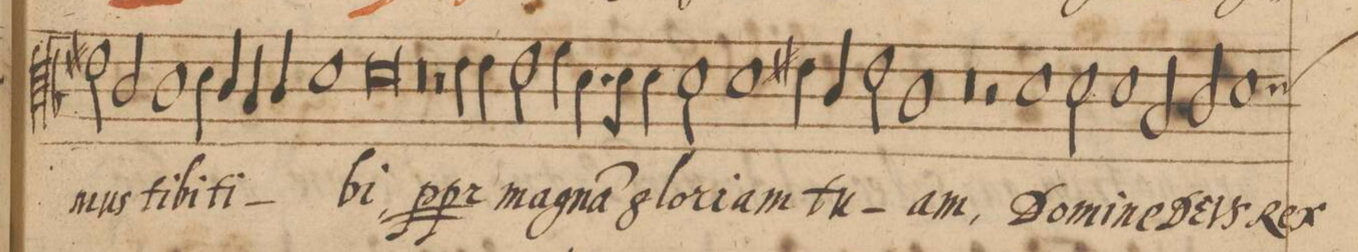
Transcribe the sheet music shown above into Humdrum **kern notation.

**kern	**text
*I"ALTVS	*
*clefC3	*
*k[b-]	*
*met(C|)	*
*M2/1	*
2en\	-mus
2c/	.
=13-	=13-
1c	ti-
4d\	-bi
4c/	ti-
4B-/	.
4c/	.
=14-	=14-
1d	.
0d	-bi,
=15-	=15-
0r	.
=16-	=16-
2r	.
4e\	p(ro)p-
4e\	-(te)r
=17-	=17-
2e\	ma-
4f\	.
4.d\	.
8d\	-gna(m)
4d\	glo-
2d\	-ri-
=18-	=18-
1d	-am
4en\	tu-
4c/	.
2e\	.
=19-	=19-
1c	-am,
0r	.
=20-	=20-
2r	.
1d\	Do-
=21-	=21-
2d\	-mi-
1d	-ne
=22-	=22-
2B-/	DE-
2c/	-VS
1d	Rex
*custos:d	*
=23-	=23-
*-	*-
